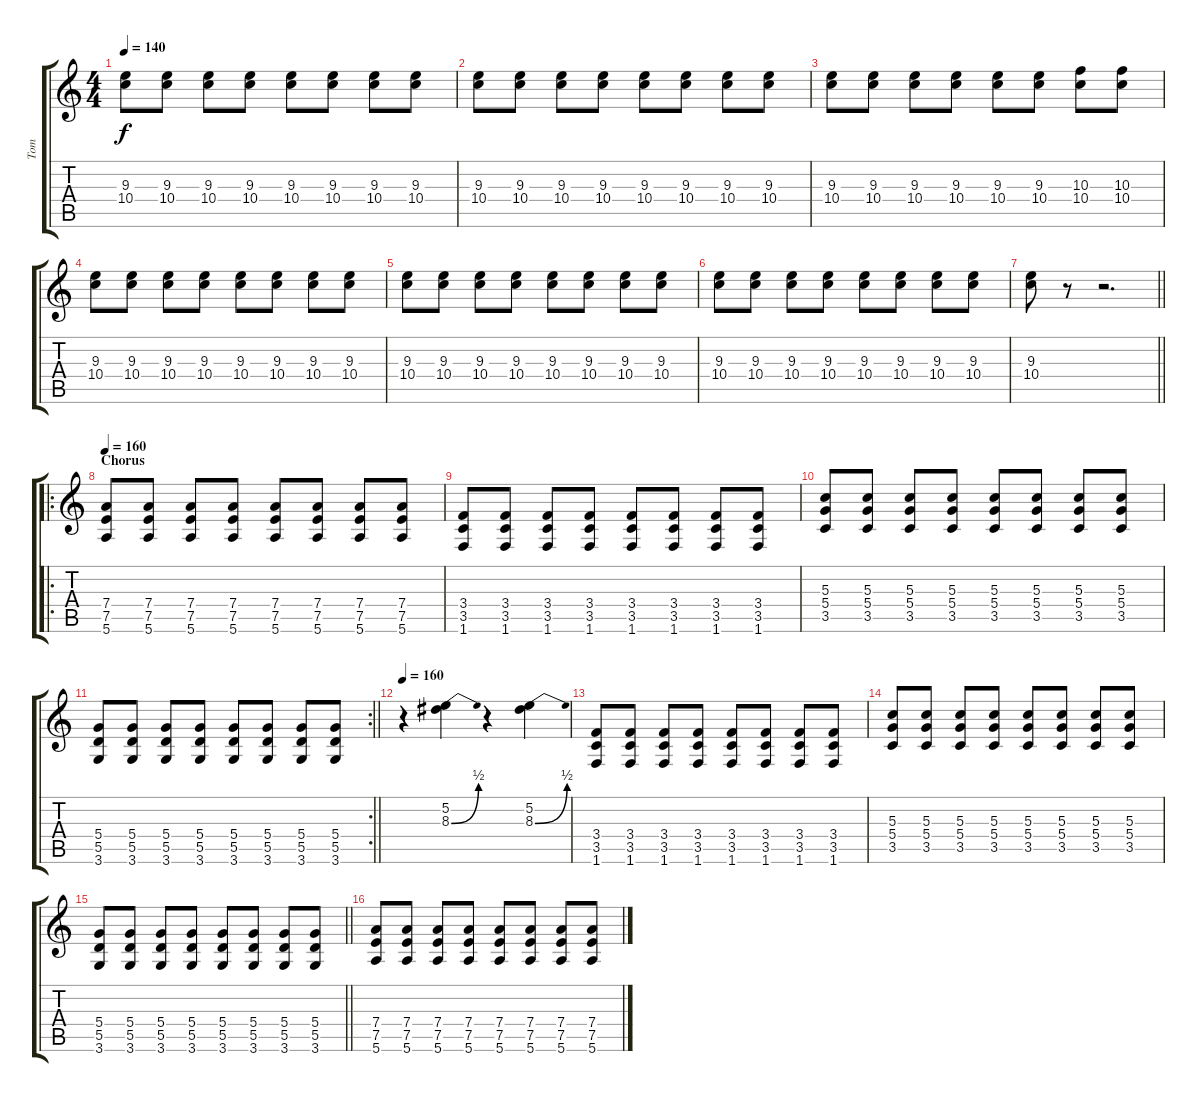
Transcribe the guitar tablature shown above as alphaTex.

\track ("Tom" "Tom") {instrument distortionguitar}
\staff {score tabs}
\tuning (E4 B3 G3 D3 A2 E2) {hide}
\ts (4 4)
\tempo 140
\clef g2
\ks c
(9.3 10.4).8{dy f} (9.3 10.4).8 (9.3 10.4).8 (9.3 10.4).8 (9.3 10.4).8 (9.3 10.4).8 (9.3 10.4).8 (9.3 10.4).8 |
(9.3 10.4).8 (9.3 10.4).8 (9.3 10.4).8 (9.3 10.4).8 (9.3 10.4).8 (9.3 10.4).8 (9.3 10.4).8 (9.3 10.4).8 |
(9.3 10.4).8 (9.3 10.4).8 (9.3 10.4).8 (9.3 10.4).8 (9.3 10.4).8 (9.3 10.4).8 (10.3 10.4).8 (10.3 10.4).8 |
(9.3 10.4).8 (9.3 10.4).8 (9.3 10.4).8 (9.3 10.4).8 (9.3 10.4).8 (9.3 10.4).8 (9.3 10.4).8 (9.3 10.4).8 |
(9.3 10.4).8 (9.3 10.4).8 (9.3 10.4).8 (9.3 10.4).8 (9.3 10.4).8 (9.3 10.4).8 (9.3 10.4).8 (9.3 10.4).8 |
(9.3 10.4).8 (9.3 10.4).8 (9.3 10.4).8 (9.3 10.4).8 (9.3 10.4).8 (9.3 10.4).8 (9.3 10.4).8 (9.3 10.4).8 |
\barLineRight lightlight
(9.3 10.4).8 r.8 r.2{d} |
\ro
\section ("" "Chorus")
\tempo 160
(7.4 7.5 5.6).8 (7.4 7.5 5.6).8 (7.4 7.5 5.6).8 (7.4 7.5 5.6).8 (7.4 7.5 5.6).8 (7.4 7.5 5.6).8 (7.4 7.5 5.6).8 (7.4 7.5 5.6).8 |
(3.4 3.5 1.6).8 (3.4 3.5 1.6).8 (3.4 3.5 1.6).8 (3.4 3.5 1.6).8 (3.4 3.5 1.6).8 (3.4 3.5 1.6).8 (3.4 3.5 1.6).8 (3.4 3.5 1.6).8 |
(5.3 5.4 3.5).8 (5.3 5.4 3.5).8 (5.3 5.4 3.5).8 (5.3 5.4 3.5).8 (5.3 5.4 3.5).8 (5.3 5.4 3.5).8 (5.3 5.4 3.5).8 (5.3 5.4 3.5).8 |
\rc 2
\barLineRight lightlight
(5.4 5.5 3.6).8 (5.4 5.5 3.6).8 (5.4 5.5 3.6).8 (5.4 5.5 3.6).8 (5.4 5.5 3.6).8 (5.4 5.5 3.6).8 (5.4 5.5 3.6).8 (5.4 5.5 3.6).8 |
\tempo 160
r.4 (5.2 8.3{be (bend 0 0 60 2)}).4 r.4 (5.2 8.3{be (bend 0 0 60 2)}).4 |
(3.4 3.5 1.6).8 (3.4 3.5 1.6).8 (3.4 3.5 1.6).8 (3.4 3.5 1.6).8 (3.4 3.5 1.6).8 (3.4 3.5 1.6).8 (3.4 3.5 1.6).8 (3.4 3.5 1.6).8 |
(5.3 5.4 3.5).8 (5.3 5.4 3.5).8 (5.3 5.4 3.5).8 (5.3 5.4 3.5).8 (5.3 5.4 3.5).8 (5.3 5.4 3.5).8 (5.3 5.4 3.5).8 (5.3 5.4 3.5).8 |
\barLineRight lightlight
(5.4 5.5 3.6).8 (5.4 5.5 3.6).8 (5.4 5.5 3.6).8 (5.4 5.5 3.6).8 (5.4 5.5 3.6).8 (5.4 5.5 3.6).8 (5.4 5.5 3.6).8 (5.4 5.5 3.6).8 |
(7.4 7.5 5.6).8 (7.4 7.5 5.6).8 (7.4 7.5 5.6).8 (7.4 7.5 5.6).8 (7.4 7.5 5.6).8 (7.4 7.5 5.6).8 (7.4 7.5 5.6).8 (7.4 7.5 5.6).8
